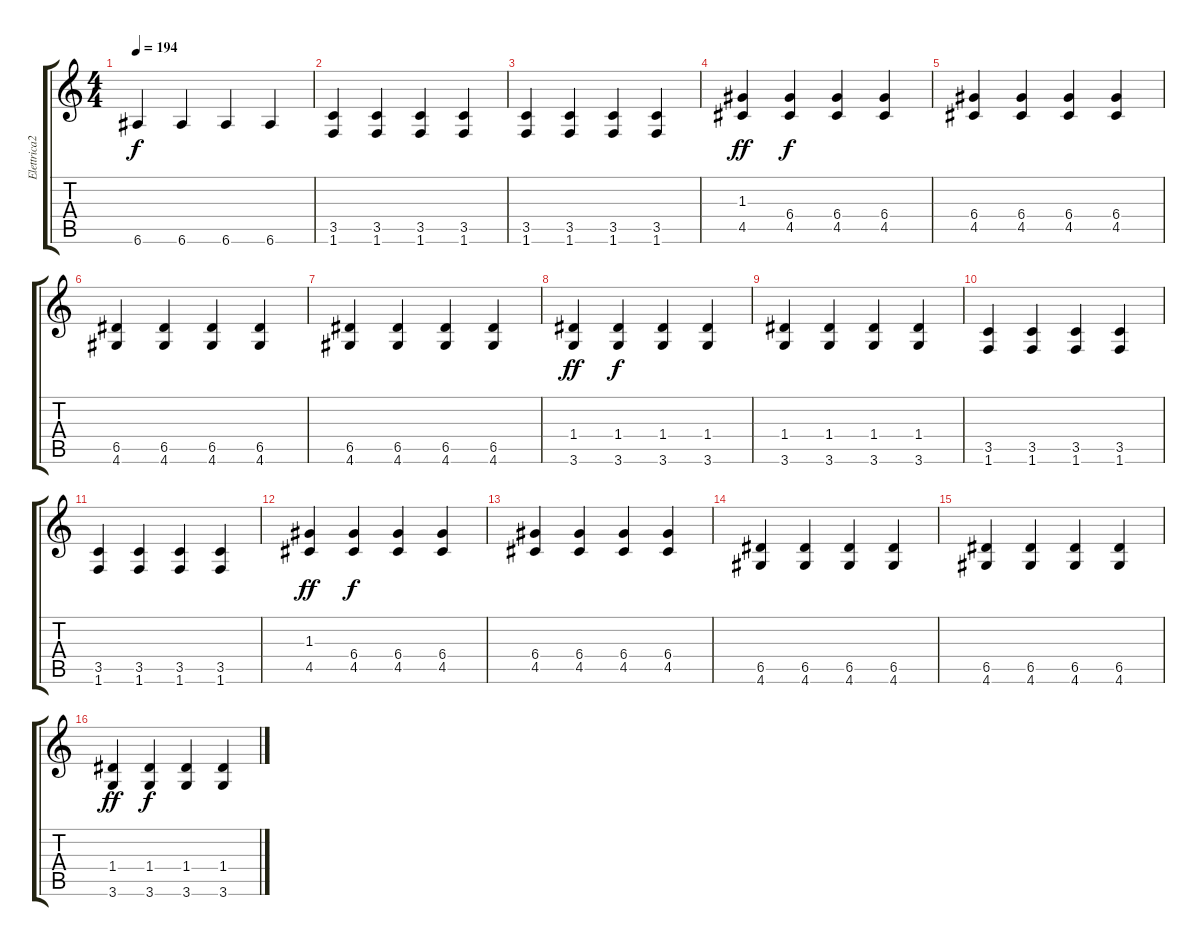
\track ("Elettrica2(Ka)" "Elettrica2") {instrument distortionguitar}
\staff {score tabs}
\tuning (E4 B3 G3 D3 A2 E2) {hide}
\ts (4 4)
\tempo 194
\clef g2
\ks c
6.6.4{dy f} 6.6.4 6.6.4 6.6.4 |
(3.5 1.6).4 (3.5 1.6).4 (3.5 1.6).4 (3.5 1.6).4 |
(3.5 1.6).4 (3.5 1.6).4 (3.5 1.6).4 (3.5 1.6).4 |
(1.3 4.5).4{dy ff} (6.4 4.5).4{dy f} (6.4 4.5).4 (6.4 4.5).4 |
(6.4 4.5).4 (6.4 4.5).4 (6.4 4.5).4 (6.4 4.5).4 |
(6.5 4.6).4 (6.5 4.6).4 (6.5 4.6).4 (6.5 4.6).4 |
(6.5 4.6).4 (6.5 4.6).4 (6.5 4.6).4 (6.5 4.6).4 |
(1.4 3.6).4{dy ff} (1.4 3.6).4{dy f} (1.4 3.6).4 (1.4 3.6).4 |
(1.4 3.6).4 (1.4 3.6).4 (1.4 3.6).4 (1.4 3.6).4 |
(3.5 1.6).4 (3.5 1.6).4 (3.5 1.6).4 (3.5 1.6).4 |
(3.5 1.6).4 (3.5 1.6).4 (3.5 1.6).4 (3.5 1.6).4 |
(1.3 4.5).4{dy ff} (6.4 4.5).4{dy f} (6.4 4.5).4 (6.4 4.5).4 |
(6.4 4.5).4 (6.4 4.5).4 (6.4 4.5).4 (6.4 4.5).4 |
(6.5 4.6).4 (6.5 4.6).4 (6.5 4.6).4 (6.5 4.6).4 |
(6.5 4.6).4 (6.5 4.6).4 (6.5 4.6).4 (6.5 4.6).4 |
(1.4 3.6).4{dy ff} (1.4 3.6).4{dy f} (1.4 3.6).4 (1.4 3.6).4
